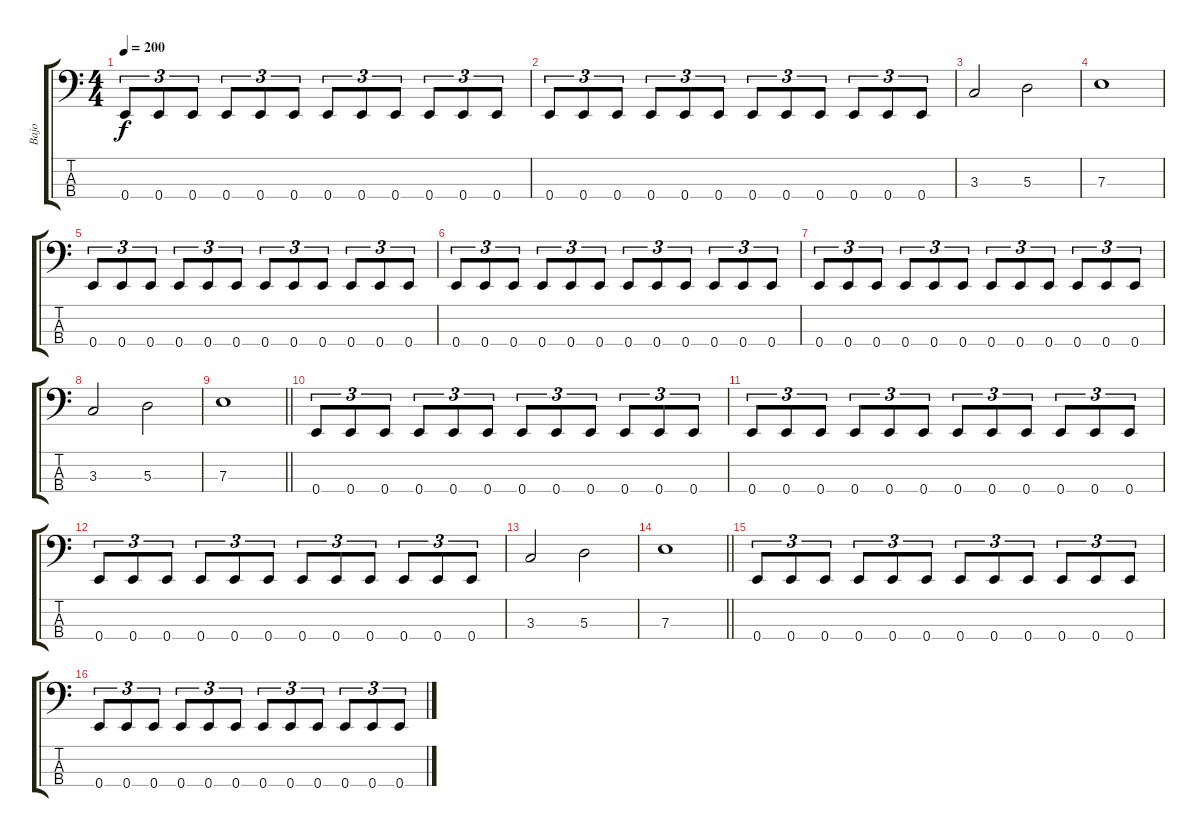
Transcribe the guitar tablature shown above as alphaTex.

\track ("Bajo" "Bajo") {instrument electricbassfinger}
\staff {score tabs}
\tuning (G2 D2 A1 E1) {hide}
\ts (4 4)
\tempo 200
\clef f4
\ks c
0.4.8{tu (3 2) dy f} 0.4.8{tu (3 2)} 0.4.8{tu (3 2)} 0.4.8{tu (3 2)} 0.4.8{tu (3 2)} 0.4.8{tu (3 2)} 0.4.8{tu (3 2)} 0.4.8{tu (3 2)} 0.4.8{tu (3 2)} 0.4.8{tu (3 2)} 0.4.8{tu (3 2)} 0.4.8{tu (3 2)} |
0.4.8{tu (3 2)} 0.4.8{tu (3 2)} 0.4.8{tu (3 2)} 0.4.8{tu (3 2)} 0.4.8{tu (3 2)} 0.4.8{tu (3 2)} 0.4.8{tu (3 2)} 0.4.8{tu (3 2)} 0.4.8{tu (3 2)} 0.4.8{tu (3 2)} 0.4.8{tu (3 2)} 0.4.8{tu (3 2)} |
3.3.2 5.3.2 |
7.3.1 |
0.4.8{tu (3 2)} 0.4.8{tu (3 2)} 0.4.8{tu (3 2)} 0.4.8{tu (3 2)} 0.4.8{tu (3 2)} 0.4.8{tu (3 2)} 0.4.8{tu (3 2)} 0.4.8{tu (3 2)} 0.4.8{tu (3 2)} 0.4.8{tu (3 2)} 0.4.8{tu (3 2)} 0.4.8{tu (3 2)} |
0.4.8{tu (3 2)} 0.4.8{tu (3 2)} 0.4.8{tu (3 2)} 0.4.8{tu (3 2)} 0.4.8{tu (3 2)} 0.4.8{tu (3 2)} 0.4.8{tu (3 2)} 0.4.8{tu (3 2)} 0.4.8{tu (3 2)} 0.4.8{tu (3 2)} 0.4.8{tu (3 2)} 0.4.8{tu (3 2)} |
0.4.8{tu (3 2)} 0.4.8{tu (3 2)} 0.4.8{tu (3 2)} 0.4.8{tu (3 2)} 0.4.8{tu (3 2)} 0.4.8{tu (3 2)} 0.4.8{tu (3 2)} 0.4.8{tu (3 2)} 0.4.8{tu (3 2)} 0.4.8{tu (3 2)} 0.4.8{tu (3 2)} 0.4.8{tu (3 2)} |
3.3.2 5.3.2 |
\barLineRight lightlight
7.3.1 |
0.4.8{tu (3 2)} 0.4.8{tu (3 2)} 0.4.8{tu (3 2)} 0.4.8{tu (3 2)} 0.4.8{tu (3 2)} 0.4.8{tu (3 2)} 0.4.8{tu (3 2)} 0.4.8{tu (3 2)} 0.4.8{tu (3 2)} 0.4.8{tu (3 2)} 0.4.8{tu (3 2)} 0.4.8{tu (3 2)} |
0.4.8{tu (3 2)} 0.4.8{tu (3 2)} 0.4.8{tu (3 2)} 0.4.8{tu (3 2)} 0.4.8{tu (3 2)} 0.4.8{tu (3 2)} 0.4.8{tu (3 2)} 0.4.8{tu (3 2)} 0.4.8{tu (3 2)} 0.4.8{tu (3 2)} 0.4.8{tu (3 2)} 0.4.8{tu (3 2)} |
0.4.8{tu (3 2)} 0.4.8{tu (3 2)} 0.4.8{tu (3 2)} 0.4.8{tu (3 2)} 0.4.8{tu (3 2)} 0.4.8{tu (3 2)} 0.4.8{tu (3 2)} 0.4.8{tu (3 2)} 0.4.8{tu (3 2)} 0.4.8{tu (3 2)} 0.4.8{tu (3 2)} 0.4.8{tu (3 2)} |
3.3.2 5.3.2 |
\barLineRight lightlight
7.3.1 |
0.4.8{tu (3 2)} 0.4.8{tu (3 2)} 0.4.8{tu (3 2)} 0.4.8{tu (3 2)} 0.4.8{tu (3 2)} 0.4.8{tu (3 2)} 0.4.8{tu (3 2)} 0.4.8{tu (3 2)} 0.4.8{tu (3 2)} 0.4.8{tu (3 2)} 0.4.8{tu (3 2)} 0.4.8{tu (3 2)} |
0.4.8{tu (3 2) volume 14} 0.4.8{tu (3 2)} 0.4.8{tu (3 2)} 0.4.8{tu (3 2)} 0.4.8{tu (3 2)} 0.4.8{tu (3 2)} 0.4.8{tu (3 2)} 0.4.8{tu (3 2)} 0.4.8{tu (3 2)} 0.4.8{tu (3 2)} 0.4.8{tu (3 2)} 0.4.8{tu (3 2)}
